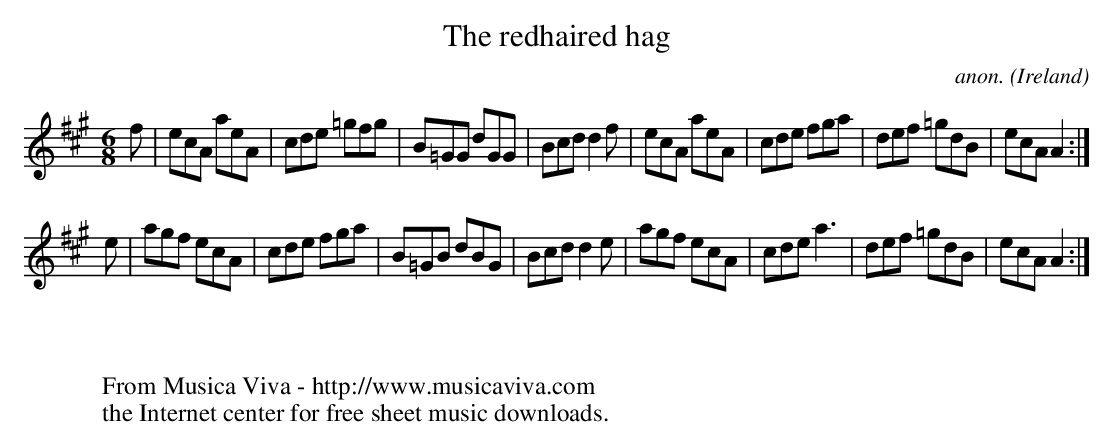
X:1
T:The redhaired hag
C:anon.
O:Ireland
M:6/8
L:1/8
K:A
f|ecA aeA|cde =gfg|B=GG dGG|Bcd d2f|ecA aeA|cde fga|def =gdB|ecA A2:|
e|agf ecA|cde fga|B=GB dBG|Bcd d2e|agf ecA|cde a3|def =gdB|ecA A2:|
W:
W:
W: From Musica Viva - http://www.musicaviva.com
W: the Internet center for free sheet music downloads.
